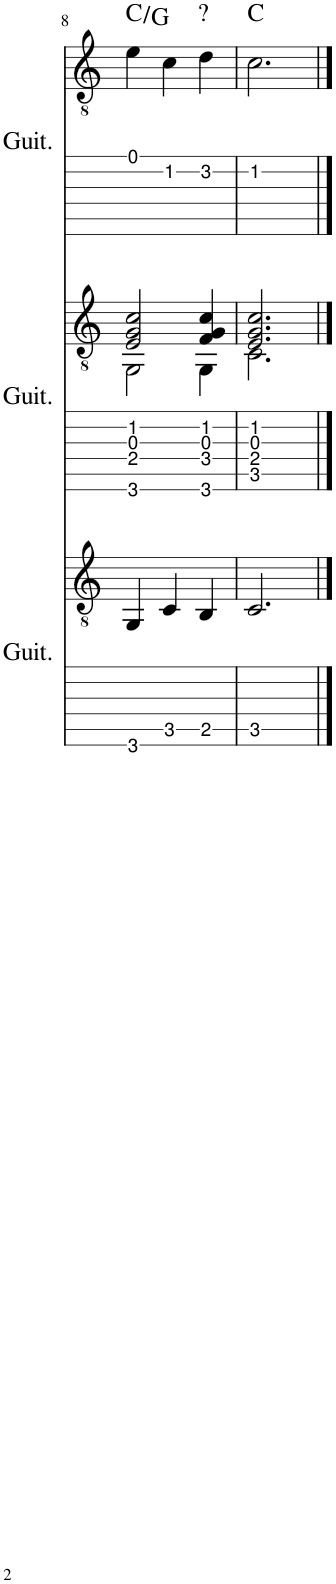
**kern	**kern	**kern	**kern	**kern	**kern	**harte
*part3	*part3	*part2	*part2	*part1	*part1	*part1
*staff6	*staff5	*staff4	*staff3	*staff2	*staff1	*
*I"3. kitarr	*	*I"2. kitarr	*	*I"1. kitarr	*	*
!!LO:PB:g=z
*	*clefGv2	*	*clefGv2	*	*clefGv2	*
*k[]	*k[]	*k[]	*k[]	*k[]	*k[]	*
*M3/4	*M3/4	*M3/4	*M3/4	*M3/4	*M3/4	*
=8	=8	=8	=8	=8	=8	=8
*	*	*^	*^	*	*	*
4GG	4GG/	2E 2G 2c	2GG	2E/ 2G/ 2c/	2GG\	4e	4e\	C:maj/5
4C	4C/	.	.	.	.	4c	4c\	.
!	!	!	!	!	!	!	!	!LO:H:kt=?
4BB	4BB/	4F 4G 4c	4GG	4F/ 4G/ 4c/	4GG\	4d	4d\	N
=9	=9	=9	=9	=9	=9	=9	=9	=9
2.C	2.C/	2.E 2.G 2.c	2.C	2.E/ 2.G/ 2.c/	2.C\	2.c	2.c\	C:maj
*	*	*v	*v	*	*	*	*	*
*	*	*	*v	*v	*	*	*
==	==	==	==	==	==	==
*-	*-	*-	*-	*-	*-	*-
